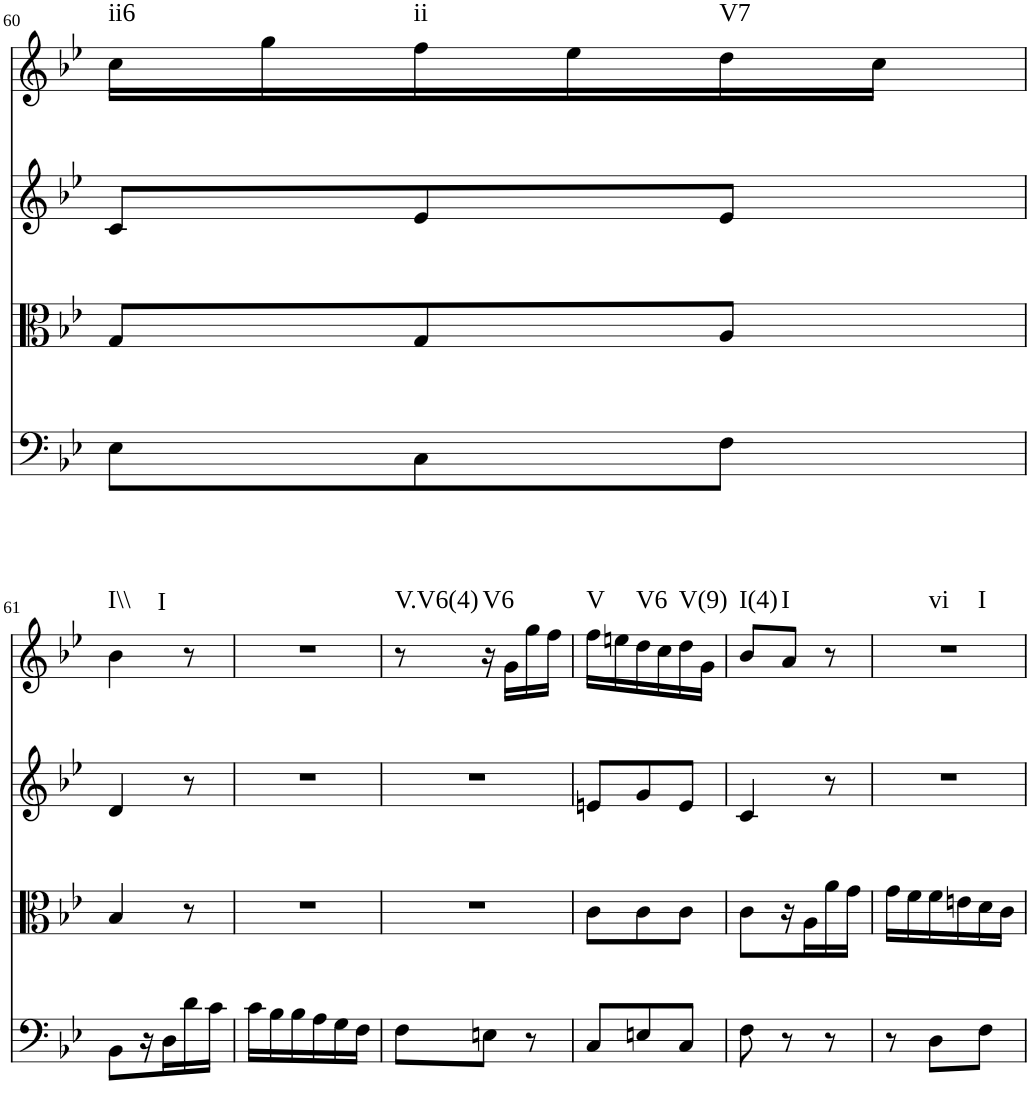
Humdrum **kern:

**kern	**kern	**kern	**kern	**harte
*part4	*part3	*part2	*part1	*part1
*staff4	*staff3	*staff2	*staff1	*
*I"Violoncello	*I"Viola	*I"Violin II	*I"Violin I	*
*I'Vc	*I'Vla	*I'Vln	*I'Vln	*
!!LO:PB:g=z
*clefF4	*clefC3	*clefG2	*clefG2	*
*k[b-e-]	*k[b-e-]	*k[b-e-]	*k[b-e-]	*
*M3/8	*M3/8	*M3/8	*M3/8	*
=60	=60	=60	=60	=60
!	!	!	!	!LO:H:kt=ii6
8E-\L	8G/L	8c/L	16cc\LL	N
.	.	.	16gg\	.
!	!	!	!	!LO:H:kt=ii
8C\	8G/	8e-/	16ff\	N
.	.	.	16ee-\	.
!	!	!	!	!LO:H:kt=V7
8F\J	8A/J	8e-/J	16dd\	N
.	.	.	16cc\JJ	.
!!LO:LB:g=z
=61	=61	=61	=61	=61
!	!	!	!	!LO:H:kt=I\\
8BB-\L	4B-/	4d/	4b-\	N
16r	.	.	.	.
16D\	.	.	.	.
16d\	8r	8r	8r	.
16c\JJ	.	.	.	.
=62	=62	=62	=62	=62
!	!	!	!	!LO:H:kt=I
16c\LL	4.r	4.r	4.r	N
16B-\	.	.	.	.
16B-\	.	.	.	.
16A\	.	.	.	.
16G\	.	.	.	.
16F\JJ	.	.	.	.
=63	=63	=63	=63	=63
!	!	!	!	!LO:H:kt=V.V6(4)
8F\L	4.r	4.r	8r	N
!	!	!	!	!LO:H:kt=V6
8En\J	.	.	16r	N
.	.	.	16g\LL	.
8r	.	.	16gg\	.
.	.	.	16ff\JJ	.
=64	=64	=64	=64	=64
!	!	!	!	!LO:H:kt=V
8C/L	8c\L	8en/L	16ff\LL	N
.	.	.	16een\	.
!	!	!	!	!LO:H:kt=V6
8En/	8c\	8g/	16dd\	N
.	.	.	16cc\	.
!	!	!	!	!LO:H:kt=V(9)
8C/J	8c\J	8e/J	16dd\	N
.	.	.	16g\JJ	.
=65	=65	=65	=65	=65
!	!	!	!	!LO:H:kt=I(4)
8F\	8c\L	4c/	8b-/L	N
!	!	!	!	!LO:H:kt=I
8r	16r	.	8a/J	N
.	16A\	.	.	.
8r	16a\	8r	8r	.
.	16g\JJ	.	.	.
=66	=66	=66	=66	=66
!	!	!	!	!LO:H:n=1:kt=vi
!	!	!	!	!LO:H:n=2:kt=I
8r	16g\LL	4.r	4.r	N N
.	16f\	.	.	.
8D\L	16f\	.	.	.
.	16en\	.	.	.
8F\J	16d\	.	.	.
.	16c\JJ	.	.	.
=	=	=	=	=
*-	*-	*-	*-	*-
